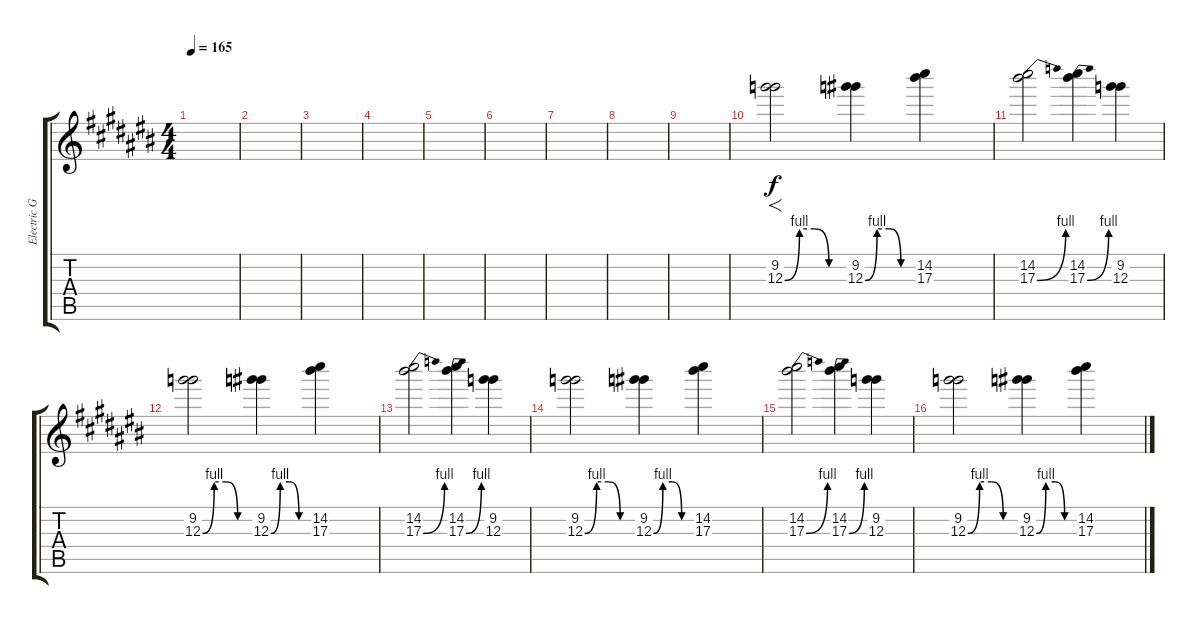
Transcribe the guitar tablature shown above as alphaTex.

\track ("Electric Guitar" "Electric G") {instrument overdrivenguitar}
\staff {score tabs}
\tuning (E5 B4 G4 D4 A3 E3) {hide}
\ts (4 4)
\tempo 165
\clef g2
\ks c#
|
|
|
|
|
|
|
|
|
(9.2 12.3{be (custom 0 0 15 4 30 4 45 0 60 0)}).2{f} (9.2 12.3{be (custom 0 0 15 4 30 4 45 0 60 0)}).4 (14.2 17.3).4 |
(14.2 17.3{be (bend 0 0 60 4)}).2 (14.2 17.3{be (bend 0 0 60 4)}).4 (9.2 12.3).4 |
(9.2 12.3{be (custom 0 0 15 4 30 4 45 0 60 0)}).2 (9.2 12.3{be (custom 0 0 15 4 30 4 45 0 60 0)}).4 (14.2 17.3).4 |
(14.2 17.3{be (bend 0 0 60 4)}).2 (14.2 17.3{be (bend 0 0 60 4)}).4 (9.2 12.3).4 |
(9.2 12.3{be (custom 0 0 15 4 30 4 45 0 60 0)}).2 (9.2 12.3{be (custom 0 0 15 4 30 4 45 0 60 0)}).4 (14.2 17.3).4 |
(14.2 17.3{be (bend 0 0 60 4)}).2 (14.2 17.3{be (bend 0 0 60 4)}).4 (9.2 12.3).4 |
(9.2 12.3{be (custom 0 0 15 4 30 4 45 0 60 0)}).2 (9.2 12.3{be (custom 0 0 15 4 30 4 45 0 60 0)}).4 (14.2 17.3).4
